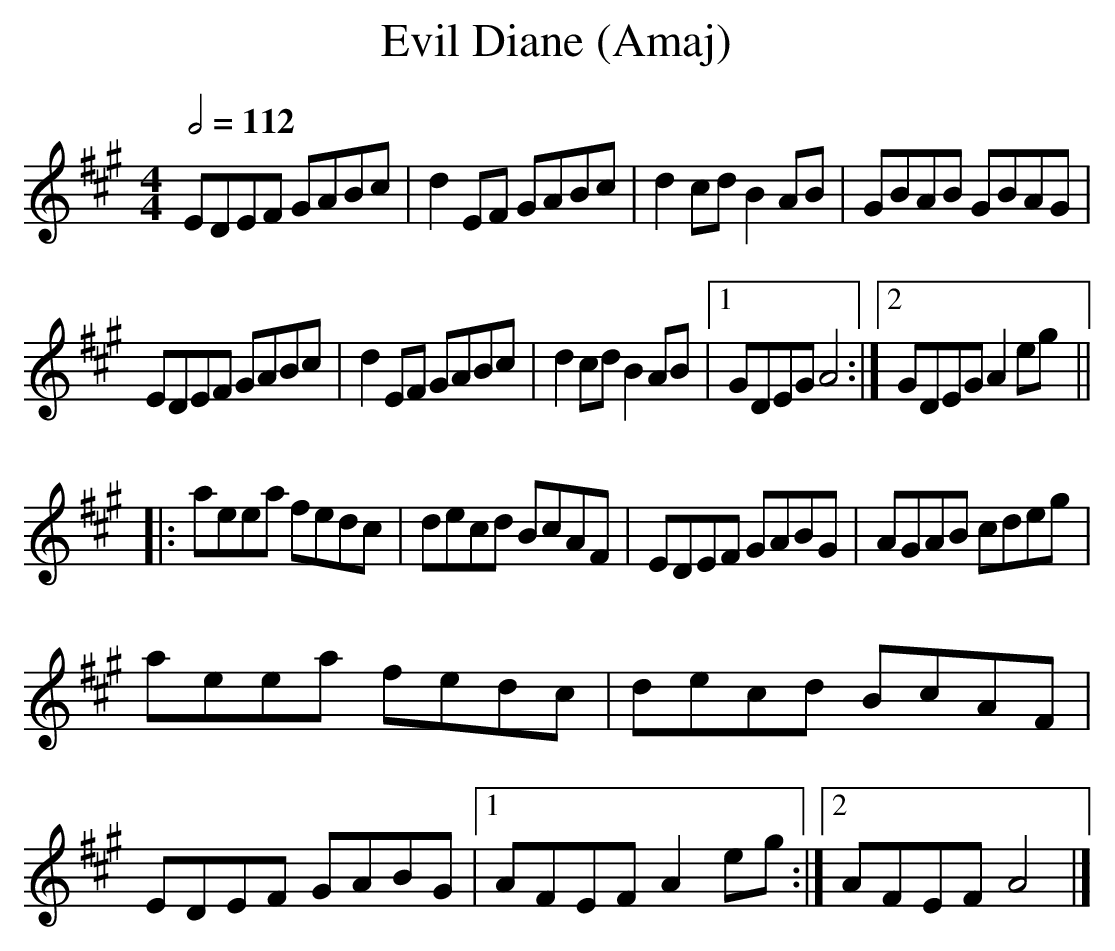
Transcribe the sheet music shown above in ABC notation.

X:1
T:Evil Diane (Amaj)
Q:1/2=112
M:4/4
L:1/8
K:Amaj
EDEF GABc|d2EF GABc|d2cd B2AB|GBAB GBAG|
EDEF GABc|d2EF GABc|d2cd B2AB|1GDEG A4:|2GDEG A2eg||
|:aeea fedc|decd BcAF|EDEF GABG|AGAB cdeg|
aeea fedc|decd BcAF|EDEF GABG|1AFEF A2eg:|2 AFEF A4|]
